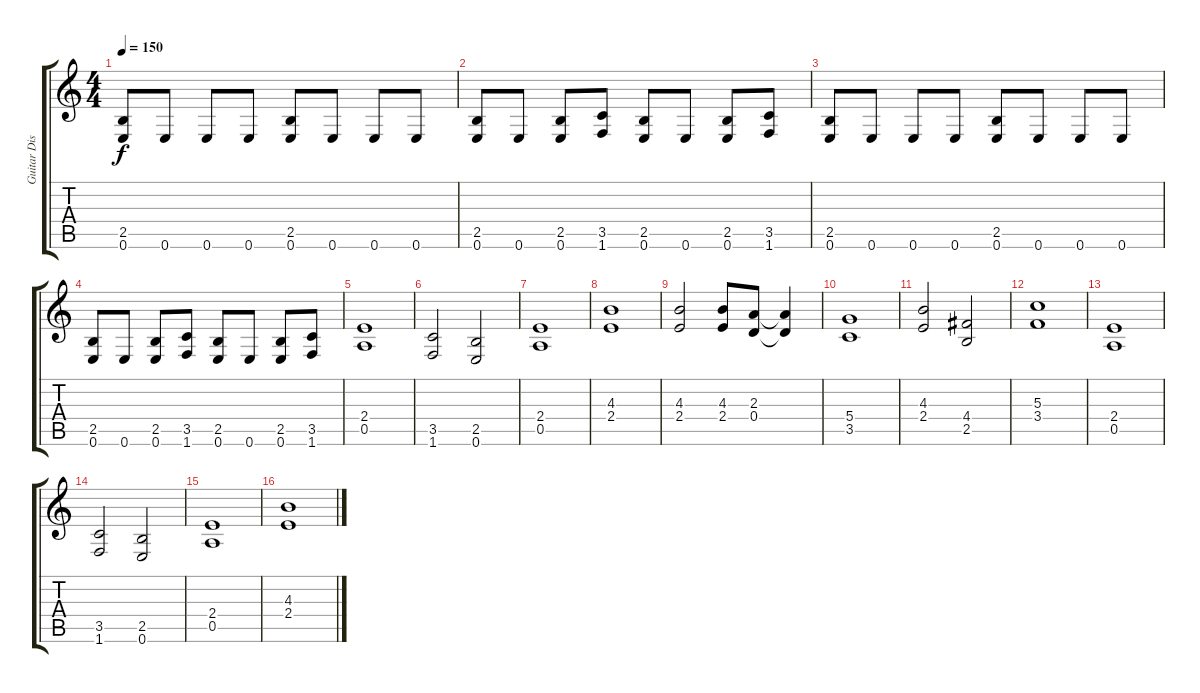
\track ("Guitar Distortion" "Guitar Dis") {instrument distortionguitar}
\staff {score tabs}
\tuning (E4 B3 G3 D3 A2 E2) {hide}
\ts (4 4)
\tempo 150
\clef g2
\ks c
(2.5 0.6).8{dy f} 0.6.8 0.6.8 0.6.8 (2.5 0.6).8 0.6.8 0.6.8 0.6.8 |
(2.5 0.6).8 0.6.8 (2.5 0.6).8 (3.5 1.6).8 (2.5 0.6).8 0.6.8 (2.5 0.6).8 (3.5 1.6).8 |
(2.5 0.6).8 0.6.8 0.6.8 0.6.8 (2.5 0.6).8 0.6.8 0.6.8 0.6.8 |
(2.5 0.6).8 0.6.8 (2.5 0.6).8 (3.5 1.6).8 (2.5 0.6).8 0.6.8 (2.5 0.6).8 (3.5 1.6).8 |
(2.4 0.5).1 |
(3.5 1.6).2 (2.5 0.6).2 |
(2.4 0.5).1 |
(4.3 2.4).1 |
(4.3 2.4).2 (4.3 2.4).8 (2.3 0.4).8 (2.3{t} 0.4{t}).4 |
(5.4 3.5).1 |
(4.3 2.4).2 (4.4 2.5).2 |
(5.3 3.4).1 |
(2.4 0.5).1 |
(3.5 1.6).2 (2.5 0.6).2 |
(2.4 0.5).1 |
(4.3 2.4).1
